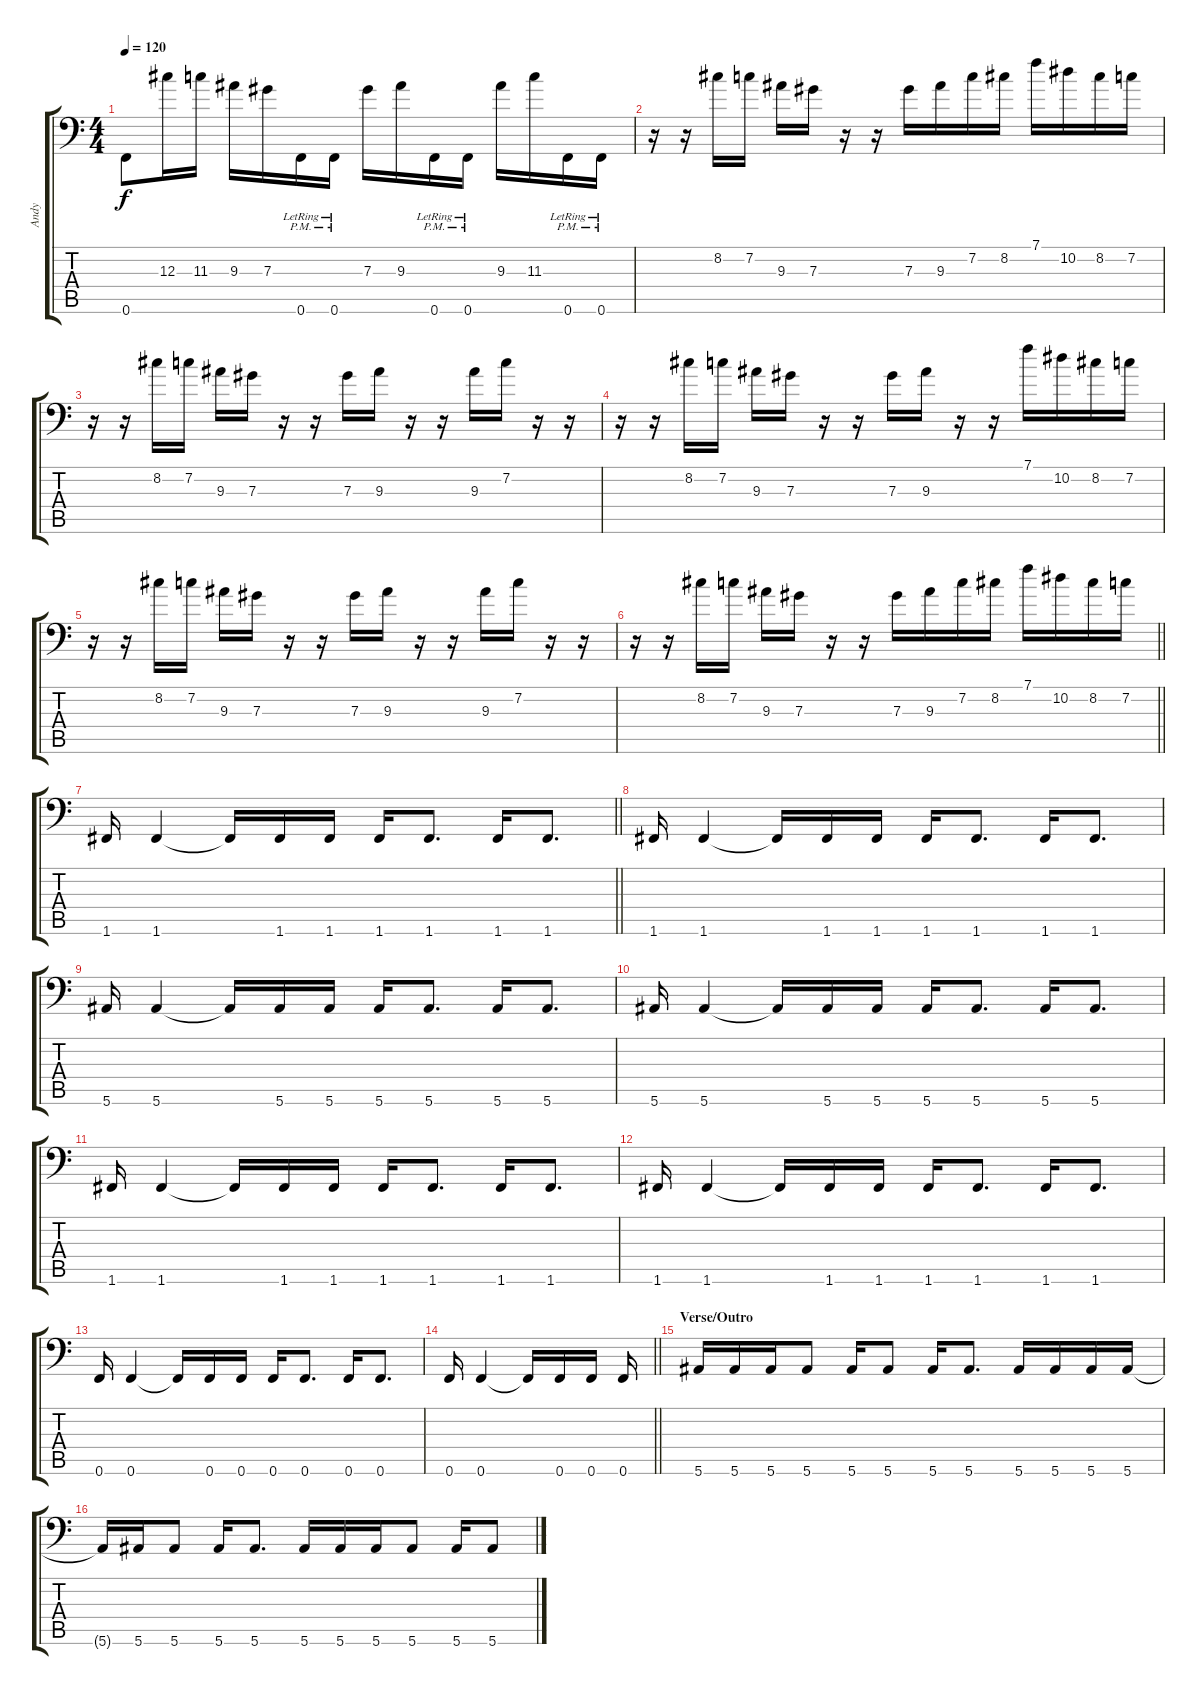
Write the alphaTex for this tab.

\track ("Andy" "Andy") {instrument distortionguitar}
\staff {score tabs}
\tuning (Bb3 F3 Db3 Ab2 Eb2 F1) {hide}
\ts (4 4)
\tempo 120
\clef f4
\ks c
0.6.8{dy f} 12.3.16 11.3.16 9.3.16 7.3.16 0.6{pm lr}.16 0.6{pm lr}.16 7.3.16 9.3.16 0.6{pm lr}.16 0.6{pm lr}.16 9.3.16 11.3.16 0.6{pm lr}.16 0.6{pm lr}.16 |
r.16 r.16 8.2.16 7.2.16 9.3.16 7.3.16 r.16 r.16 7.3.16 9.3.16 7.2.16 8.2.16 7.1.16 10.2.16 8.2.16 7.2.16 |
r.16 r.16 8.2.16 7.2.16 9.3.16 7.3.16 r.16 r.16 7.3.16 9.3.16 r.16 r.16 9.3.16 7.2.16 r.16 r.16 |
r.16 r.16 8.2.16 7.2.16 9.3.16 7.3.16 r.16 r.16 7.3.16 9.3.16 r.16 r.16 7.1.16 10.2.16 8.2.16 7.2.16 |
r.16 r.16 8.2.16 7.2.16 9.3.16 7.3.16 r.16 r.16 7.3.16 9.3.16 r.16 r.16 9.3.16 7.2.16 r.16 r.16 |
\barLineRight lightlight
r.16 r.16 8.2.16 7.2.16 9.3.16 7.3.16 r.16 r.16 7.3.16 9.3.16 7.2.16 8.2.16 7.1.16 10.2.16 8.2.16 7.2.16 |
\section ("" "")
\barLineRight lightlight
1.6.16 1.6.4 1.6{t}.16 1.6.16 1.6.16 1.6.16 1.6.8{d} 1.6.16 1.6.8{d} |
\section ("" "")
1.6.16 1.6.4 1.6{t}.16 1.6.16 1.6.16 1.6.16 1.6.8{d} 1.6.16 1.6.8{d} |
5.6.16 5.6.4 5.6{t}.16 5.6.16 5.6.16 5.6.16 5.6.8{d} 5.6.16 5.6.8{d} |
5.6.16 5.6.4 5.6{t}.16 5.6.16 5.6.16 5.6.16 5.6.8{d} 5.6.16 5.6.8{d} |
1.6.16 1.6.4 1.6{t}.16 1.6.16 1.6.16 1.6.16 1.6.8{d} 1.6.16 1.6.8{d} |
1.6.16 1.6.4 1.6{t}.16 1.6.16 1.6.16 1.6.16 1.6.8{d} 1.6.16 1.6.8{d} |
0.6.16 0.6.4 0.6{t}.16 0.6.16 0.6.16 0.6.16 0.6.8{d} 0.6.16 0.6.8{d} |
\barLineRight lightlight
0.6.16 0.6.4 0.6{t}.16 0.6.16 0.6.16 0.6.16 |
\section ("" "Verse/Outro")
5.6.16 5.6.16 5.6.16 5.6.8 5.6.16 5.6.8 5.6.16 5.6.8{d} 5.6.16 5.6.16 5.6.16 5.6.16 |
5.6{t}.16 5.6.16 5.6.8 5.6.16 5.6.8{d} 5.6.16 5.6.16 5.6.16 5.6.8 5.6.16 5.6.8
